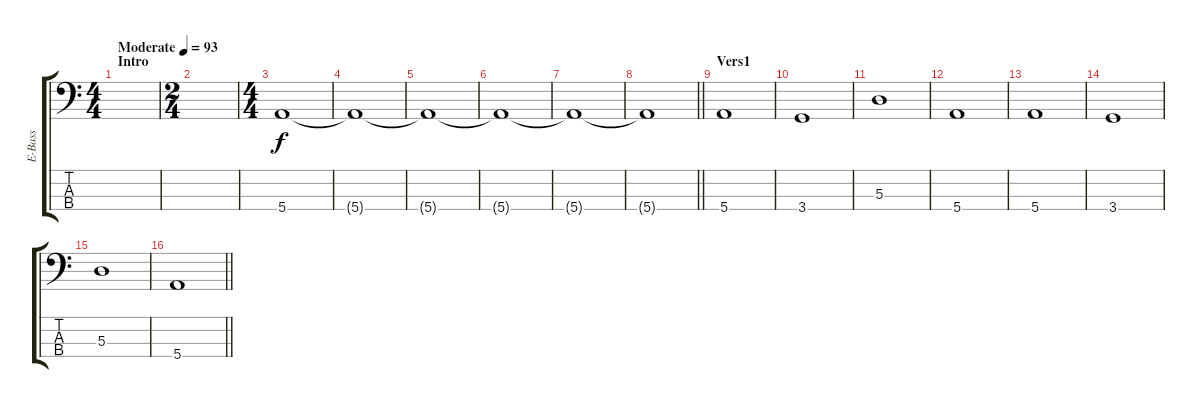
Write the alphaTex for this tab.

\track ("E-Bass" "E-Bass") {instrument electricbassfinger}
\staff {score tabs}
\tuning (G2 D2 A1 E1) {hide}
\ts (4 4)
\section ("" "Intro")
\tempo (93 "Moderate")
\clef f4
\ks c
|
\ts (2 4)
|
\ts (4 4)
5.4.1 |
5.4{t}.1 |
5.4{t}.1 |
5.4{t}.1 |
5.4{t}.1 |
\barLineRight lightlight
5.4{t}.1 |
\section ("" "Vers1")
5.4.1 |
3.4.1 |
5.3.1 |
5.4.1 |
5.4.1 |
3.4.1 |
5.3.1 |
\barLineRight lightlight
5.4.1
